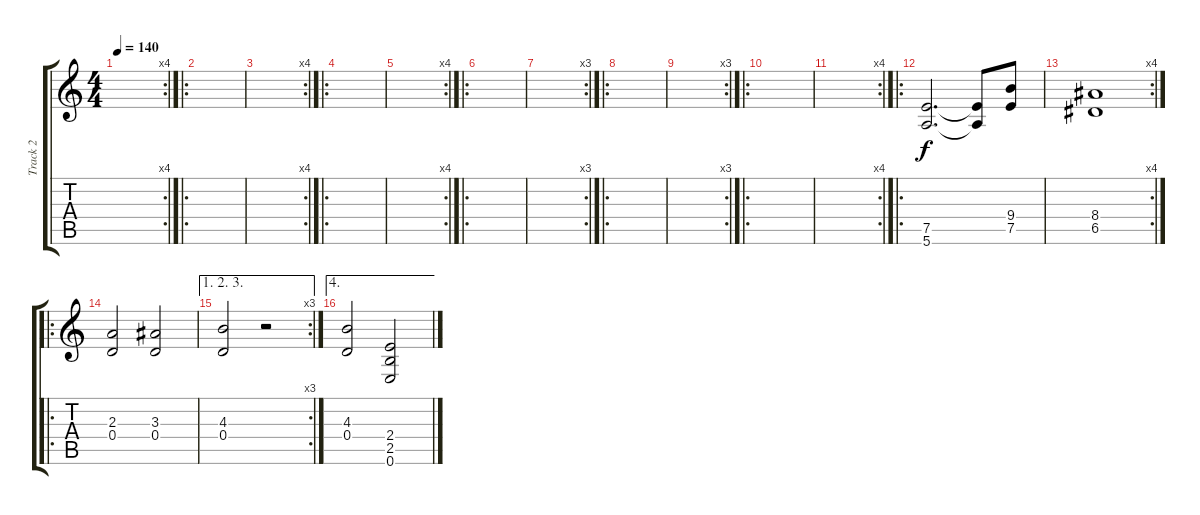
\track ("Track 2" "Track 2") {instrument acousticguitarsteel}
\staff {score tabs}
\tuning (E4 B3 G3 D3 A2 E2) {hide}
\rc 4
\ts (4 4)
\tempo 140
\clef g2
\ks c
|
\ro
|
\rc 4
|
\ro
|
\rc 4
|
\ro
|
\rc 3
|
\ro
|
\rc 3
|
\ro
|
\rc 4
|
\ro
(7.5 5.6).2{d} (7.5{t} 5.6{t}).8 (9.4 7.5).8 |
\rc 4
(8.4 6.5).1 |
\ro
(2.3 0.4).2 (3.3 0.4).2 |
\ae (1 2 3)
\rc 3
(4.3 0.4).2 r.2 |
\ae 4
(4.3 0.4).2 (2.4 2.5 0.6).2
